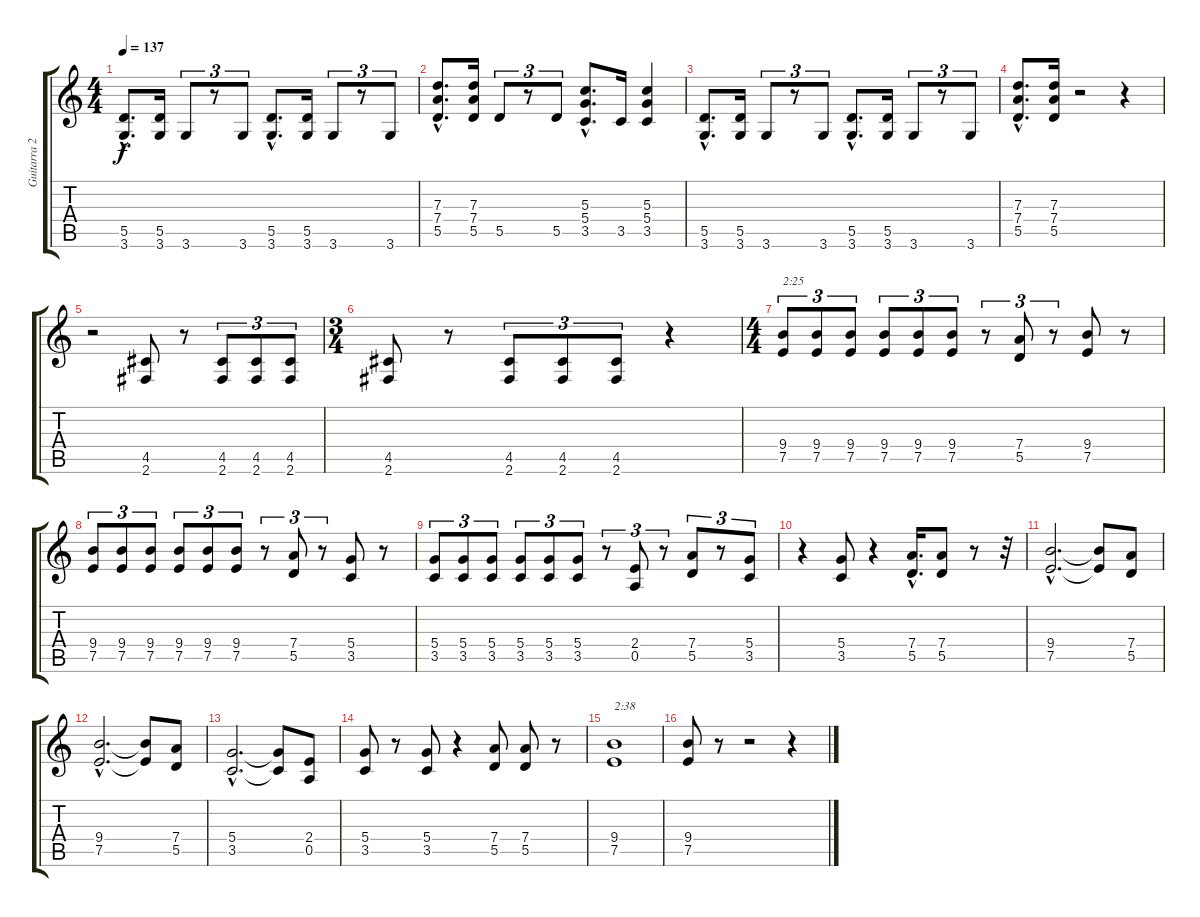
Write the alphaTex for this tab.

\track ("Guitarra 2" "Guitarra 2") {instrument distortionguitar}
\staff {score tabs}
\tuning (E4 B3 G3 D3 A2 E2) {hide}
\ts (4 4)
\tempo 137
\clef g2
\ks c
(5.5{hac} 3.6{hac}).8{d dy f} (5.5 3.6).16 3.6.8{tu (3 2)} r.8{tu (3 2)} 3.6.8{tu (3 2)} (5.5{hac} 3.6{hac}).8{d} (5.5 3.6).16 3.6.8{tu (3 2)} r.8{tu (3 2)} 3.6.8{tu (3 2)} |
(7.3{hac} 7.4{hac} 5.5{hac}).8{d} (7.3 7.4 5.5).16 5.5.8{tu (3 2)} r.8{tu (3 2)} 5.5.8{tu (3 2)} (5.3{hac} 5.4{hac} 3.5{hac}).8{d} 3.5.16 (5.3 5.4 3.5).4 |
(5.5{hac} 3.6{hac}).8{d} (5.5 3.6).16 3.6.8{tu (3 2)} r.8{tu (3 2)} 3.6.8{tu (3 2)} (5.5{hac} 3.6{hac}).8{d} (5.5 3.6).16 3.6.8{tu (3 2)} r.8{tu (3 2)} 3.6.8{tu (3 2)} |
(7.3{hac} 7.4{hac} 5.5{hac}).8{d} (7.3 7.4 5.5).16 r.2 r.4 |
r.2 (4.5 2.6).8 r.8 (4.5 2.6).8{tu (3 2)} (4.5 2.6).8{tu (3 2)} (4.5 2.6).8{tu (3 2)} |
\ts (3 4)
(4.5 2.6).8 r.8 (4.5 2.6).8{tu (3 2)} (4.5 2.6).8{tu (3 2)} (4.5 2.6).8{tu (3 2)} r.4 |
\ts (4 4)
(9.4 7.5).8{tu (3 2) txt "2:25"} (9.4 7.5).8{tu (3 2)} (9.4 7.5).8{tu (3 2)} (9.4 7.5).8{tu (3 2)} (9.4 7.5).8{tu (3 2)} (9.4 7.5).8{tu (3 2)} r.8{tu (3 2)} (7.4 5.5).8{tu (3 2)} r.8{tu (3 2)} (9.4 7.5).8 r.8 |
(9.4 7.5).8{tu (3 2)} (9.4 7.5).8{tu (3 2)} (9.4 7.5).8{tu (3 2)} (9.4 7.5).8{tu (3 2)} (9.4 7.5).8{tu (3 2)} (9.4 7.5).8{tu (3 2)} r.8{tu (3 2)} (7.4 5.5).8{tu (3 2)} r.8{tu (3 2)} (5.4 3.5).8 r.8 |
(5.4 3.5).8{tu (3 2)} (5.4 3.5).8{tu (3 2)} (5.4 3.5).8{tu (3 2)} (5.4 3.5).8{tu (3 2)} (5.4 3.5).8{tu (3 2)} (5.4 3.5).8{tu (3 2)} r.8{tu (3 2)} (2.4 0.5).8{tu (3 2)} r.8{tu (3 2)} (7.4 5.5).8{tu (3 2)} r.8{tu (3 2)} (5.4 3.5).8{tu (3 2)} |
r.4 (5.4 3.5).8 r.4 (7.4{hac} 5.5{hac}).16{d} (7.4 5.5).8 r.8 r.32 |
(9.4{hac} 7.5{hac}).2{d} (9.4{t} 7.5{t}).8 (7.4 5.5).8 |
(9.4{hac} 7.5{hac}).2{d} (9.4{t} 7.5{t}).8 (7.4 5.5).8 |
(5.4{hac} 3.5{hac}).2{d} (5.4{t} 3.5{t}).8 (2.4 0.5).8 |
(5.4 3.5).8 r.8 (5.4 3.5).8 r.4 (7.4 5.5).8 (7.4 5.5).8 r.8 |
(9.4 7.5).1{txt "2:38"} |
(9.4 7.5).8 r.8 r.2 r.4
